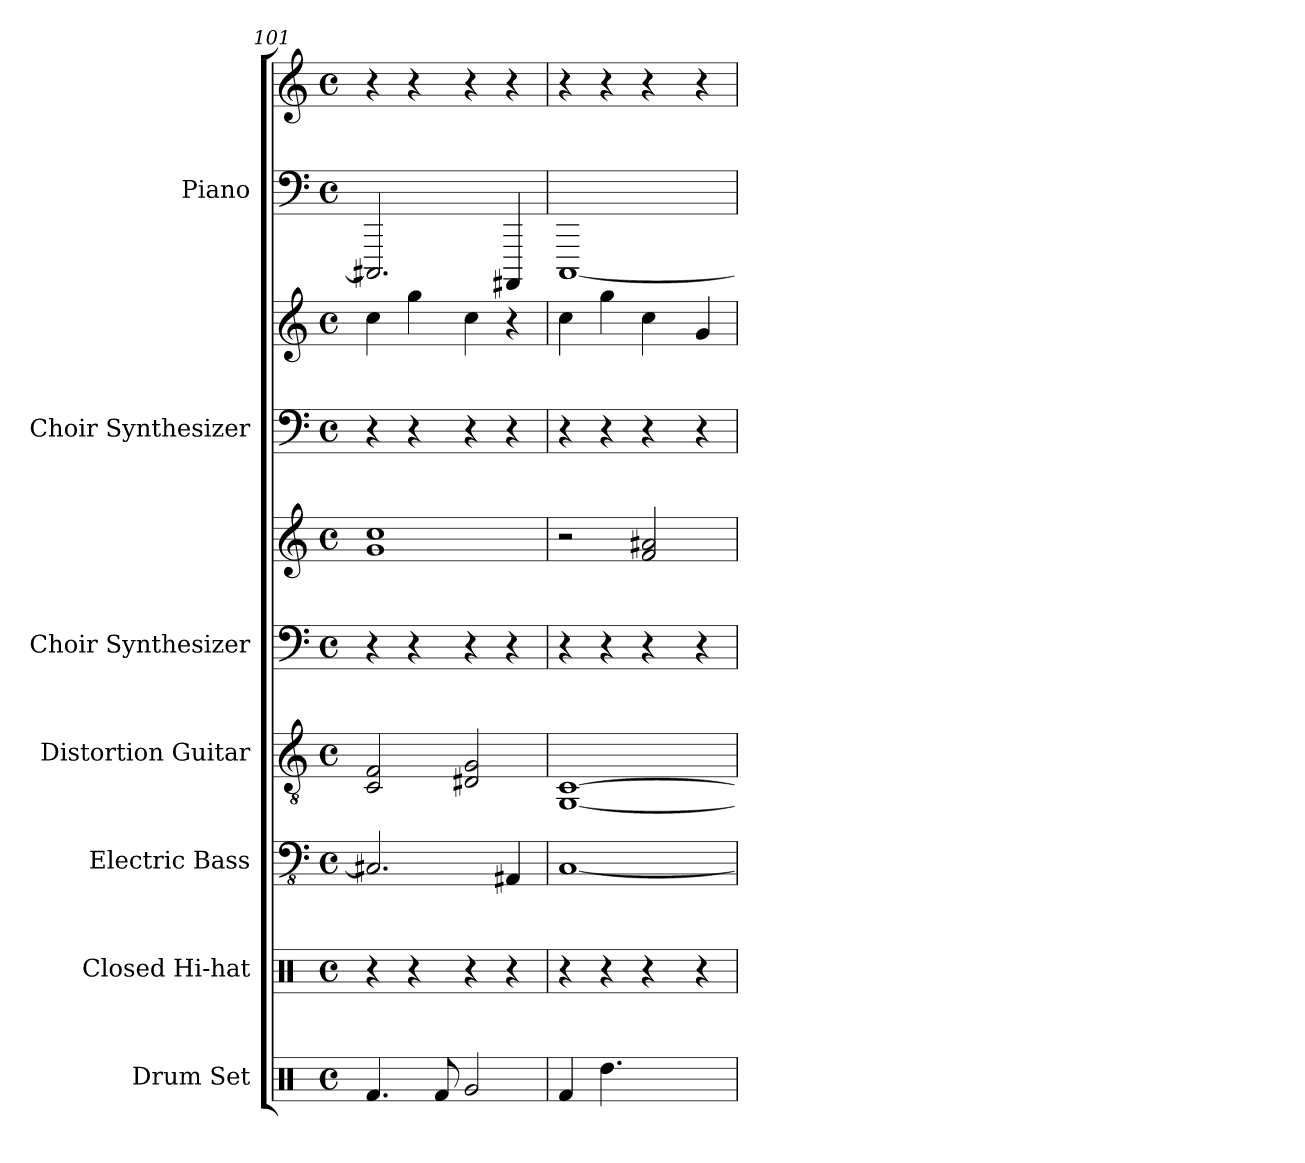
**kern	**kern	**kern	**kern	**kern	**kern	**kern	**kern	**kern	**kern
*part7	*part6	*part5	*part4	*part3	*part3	*part2	*part2	*part1	*part1
*staff10	*staff9	*staff8	*staff7	*staff6	*staff5	*staff4	*staff3	*staff2	*staff1
*I"Drum Set	*I"Closed Hi-hat	*I"Electric Bass	*I"Distortion Guitar	*I"Choir Synthesizer	*	*I"Choir Synthesizer	*	*I"Piano	*
*I'Drums	*I'Cl HH	*I'El. B.	*I'Dist. Guit.	*I'Synth.	*	*I'Synth.	*	*I'Pno.	*
*clefX	*clefX	*clefFv4	*clefGv2	*clefF4	*clefG2	*clefF4	*clefG2	*clefF4	*clefG2
*k[]	*k[]	*k[]	*k[]	*k[]	*k[]	*k[]	*k[]	*k[]	*k[]
*M4/4	*M4/4	*M4/4	*M4/4	*M4/4	*M4/4	*M4/4	*M4/4	*M4/4	*M4/4
*met(c)	*met(c)	*met(c)	*met(c)	*met(c)	*met(c)	*met(c)	*met(c)	*met(c)	*met(c)
=101	=101	=101	=101	=101	=101	=101	=101	=101	=101
4.Rf	4r	2.CC#X]	2C 2F	4r	1g 1cc	4r	4cc	2.CCC#X]	4r
.	4r	.	.	4r	.	4r	4gg	.	4r
8Rf	.	.	.	.	.	.	.	.	.
2Rg	4r	.	2G 2D#X	4r	.	4r	4cc	.	4r
.	4r	4AAA#X	.	4r	.	4r	4r	4AAAA#X	4r
=102	=102	=102	=102	=102	=102	=102	=102	=102	=102
4Rf	4r	[1CC	[1GG [1C	4r	2r	4r	4cc	[1CCC	4r
4.Rdd	4r	.	.	4r	.	4r	4gg	.	4r
.	4r	.	.	4r	2a#X 2f	4r	4cc	.	4r
4.R	.	.	.	.	.	.	.	.	.
.	4r	.	.	4r	.	4r	4g	.	4r
=	=	=	=	=	=	=	=	=	=
*-	*-	*-	*-	*-	*-	*-	*-	*-	*-
